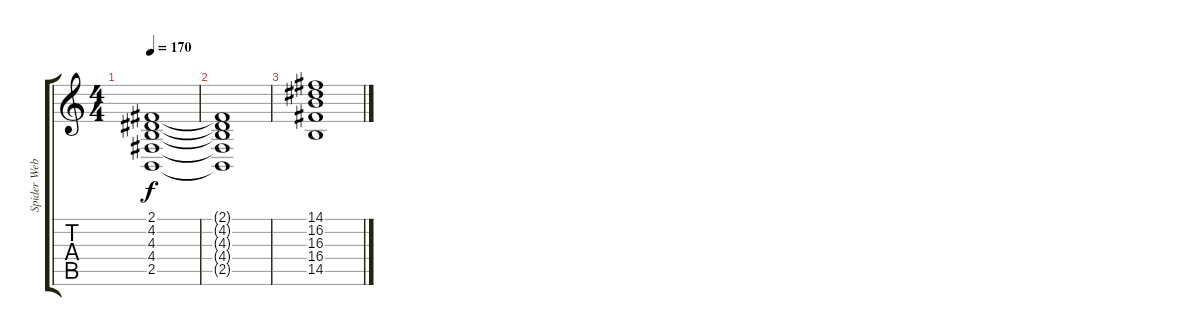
\track ("Spider Webb" "Spider Web") {instrument drawbarorgan}
\staff {score tabs}
\tuning (E4 B3 G3 D3 A2 E2) {hide}
\ts (4 4)
\tempo 170
\clef g2
\ks c
(2.1 4.2 4.3 4.4 2.5).1{dy f} |
(2.1{t} 4.2{t} 4.3{t} 4.4{t} 2.5{t}).1 |
(14.1 16.2 16.3 16.4 14.5).1
